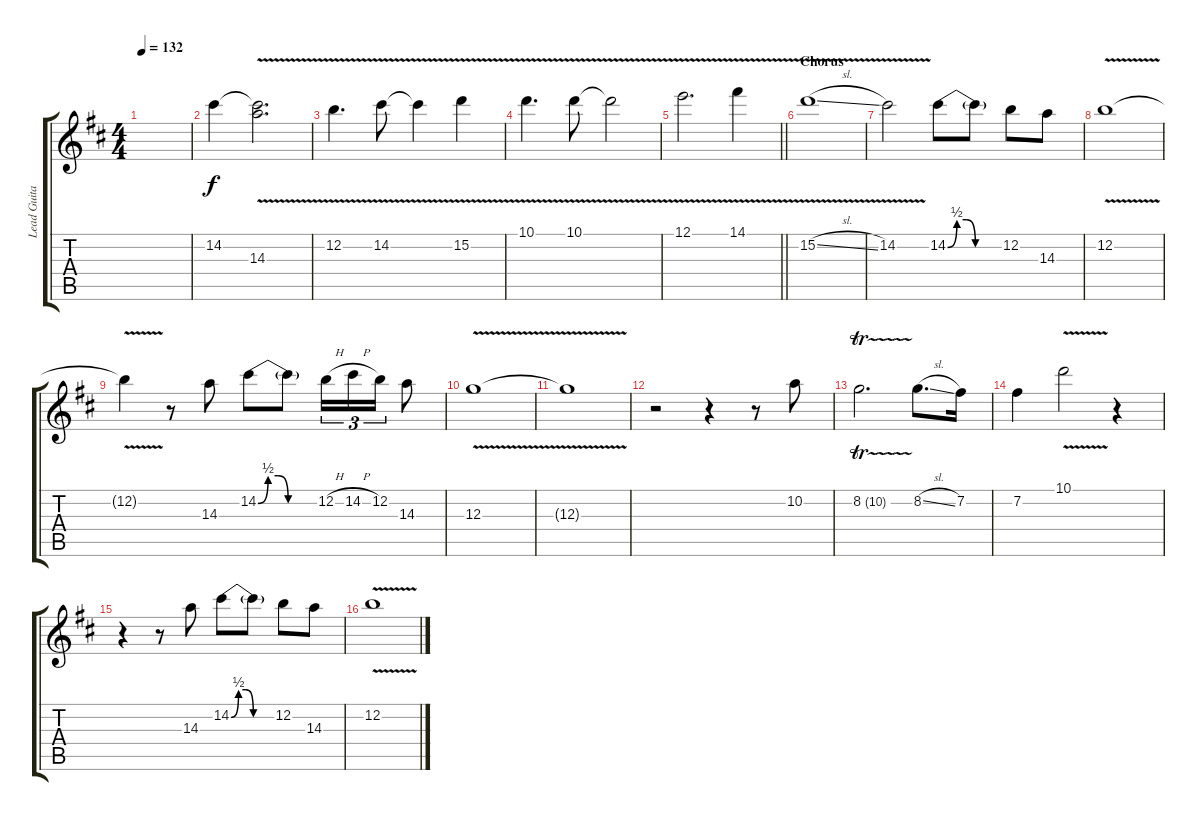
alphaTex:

\track ("Lead Guitar" "Lead Guita") {instrument distortionguitar}
\staff {score tabs}
\tuning (E4 B3 G3 D3 A2 D2) {hide}
\ts (4 4)
\tempo 132
\clef g2
\ks d
|
14.2.4 (14.2{t} 14.3{v}).2{d} |
12.2{v}.4{d} 14.2{v}.8 14.2{v t}.4 15.2{v}.4 |
10.1{v}.4{d} 10.1{v}.8 10.1{v t}.2 |
\barLineRight lightlight
12.1{v}.2{d} 14.1{v}.4 |
\section ("" "Chorus")
15.2{v sl}.1 |
14.2{v}.2 14.2{be (custom 0 0 10 2 20 2 30 0 60 0)}.8 14.2{t}.8 12.2.8 14.3.8 |
12.2{v}.1 |
12.2{t}.4 r.8 14.3.8 14.2{be (custom 0 0 10 2 20 2 30 0 60 0)}.8 14.2{t}.8 12.2{h}.16{tu (3 2)} 14.2{h}.16{tu (3 2)} 12.2.16{tu (3 2)} 14.3.8 |
12.3{v}.1 |
12.3{t}.1 |
r.2 r.4 r.8 10.2.8 |
8.2{tr (10 32)}.2{d} 8.2{sl}.8{d} 7.2.16 |
7.2.4 10.1{v}.2 r.4 |
r.4 r.8 14.3.8 14.2{be (custom 0 0 10 2 20 2 30 0 60 0)}.8 14.2{t}.8 12.2.8 14.3.8 |
12.2{v}.1
